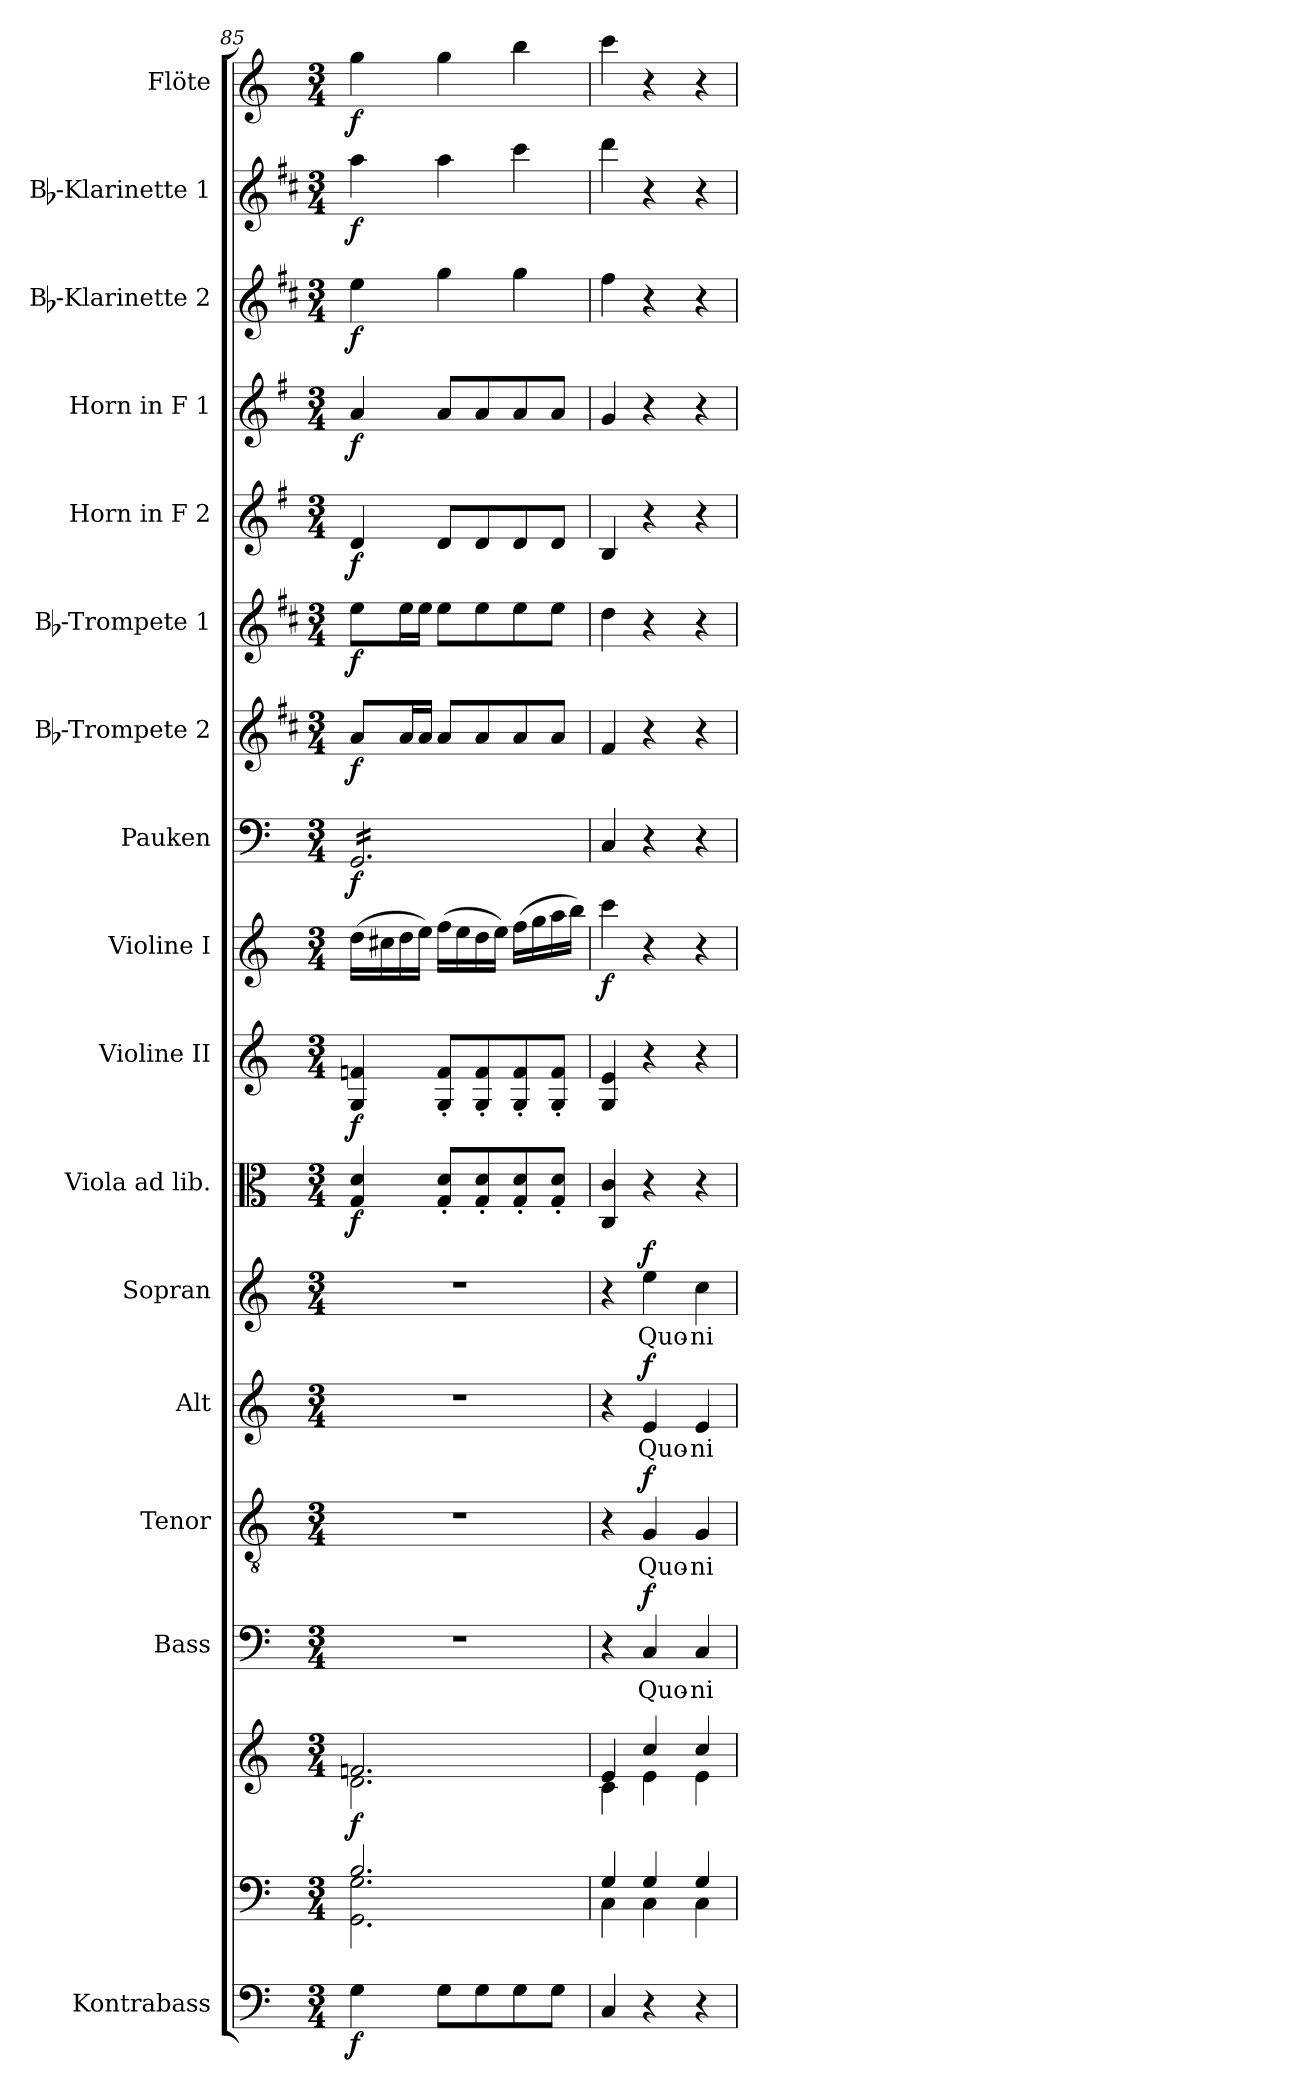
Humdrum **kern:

**kern	**dynam	**kern	**kern	**dynam	**kern	**text	**dynam	**kern	**text	**dynam	**kern	**text	**dynam	**kern	**text	**dynam	**kern	**dynam	**kern	**dynam	**kern	**dynam	**kern	**dynam	**kern	**dynam	**kern	**dynam	**kern	**dynam	**kern	**dynam	**kern	**dynam	**kern	**dynam	**kern	**dynam
*part17	*part17	*part16	*part16	*part16	*part15	*part15	*part15	*part14	*part14	*part14	*part13	*part13	*part13	*part12	*part12	*part12	*part11	*part11	*part10	*part10	*part9	*part9	*part8	*part8	*part7	*part7	*part6	*part6	*part5	*part5	*part4	*part4	*part3	*part3	*part2	*part2	*part1	*part1
*staff18	*staff18	*staff17	*staff16	*staff16/17	*staff15	*staff15	*staff15	*staff14	*staff14	*staff14	*staff13	*staff13	*staff13	*staff12	*staff12	*staff12	*staff11	*staff11	*staff10	*staff10	*staff9	*staff9	*staff8	*staff8	*staff7	*staff7	*staff6	*staff6	*staff5	*staff5	*staff4	*staff4	*staff3	*staff3	*staff2	*staff2	*staff1	*staff1
*I"Kontrabass	*	*	*	*	*I"Bass	*	*	*I"Tenor	*	*	*I"Alt	*	*	*I"Sopran	*	*	*I"Viola ad lib.	*	*I"Violine II	*	*I"Violine I	*	*I"Pauken	*	*I"Bb-Trompete 2	*	*I"Bb-Trompete 1	*	*I"Horn in F 2	*	*I"Horn in F 1	*	*I"Bb-Klarinette 2	*	*I"Bb-Klarinette 1	*	*I"Flöte	*
*I'Kb.	*	*	*	*	*I'B.	*	*	*I'T.	*	*	*I'A.	*	*	*I'S.	*	*	*I'Vla.	*	*I'Vl. II	*	*I'Vl. I	*	*I'Pk.	*	*I'Bb Trp. 2	*	*I'Bb Trp. 1	*	*	*	*	*	*I'Bb Kl. 2	*	*I'Bb Kl. 1	*	*I'Fl.	*
*clefF4	*	*clefF4	*clefG2	*	*clefF4	*	*	*clefGv2	*	*	*clefG2	*	*	*clefG2	*	*	*clefC3	*	*clefG2	*	*clefG2	*	*clefF4	*	*clefG2	*	*clefG2	*	*clefG2	*	*clefG2	*	*clefG2	*	*clefG2	*	*clefG2	*
*ITrd7c12	*	*	*	*	*	*	*	*	*	*	*	*	*	*	*	*	*	*	*	*	*	*	*	*	*ITrd1c2	*	*ITrd1c2	*	*ITrd4c7	*	*ITrd4c7	*	*ITrd1c2	*	*ITrd1c2	*	*	*
*k[]	*	*k[]	*k[]	*	*k[]	*	*	*k[]	*	*	*k[]	*	*	*k[]	*	*	*k[]	*	*k[]	*	*k[]	*	*k[]	*	*k[]	*	*k[]	*	*k[]	*	*k[]	*	*k[]	*	*k[]	*	*k[]	*
*C:	*	*C:	*C:	*	*C:	*	*	*C:	*	*	*C:	*	*	*C:	*	*	*C:	*	*C:	*	*C:	*	*C:	*	*C:	*	*C:	*	*C:	*	*C:	*	*C:	*	*C:	*	*C:	*
*M3/4	*	*M3/4	*M3/4	*	*M3/4	*	*	*M3/4	*	*	*M3/4	*	*	*M3/4	*	*	*M3/4	*	*M3/4	*	*M3/4	*	*M3/4	*	*M3/4	*	*M3/4	*	*M3/4	*	*M3/4	*	*M3/4	*	*M3/4	*	*M3/4	*
=85	=85	=85	=85	=85	=85	=85	=85	=85	=85	=85	=85	=85	=85	=85	=85	=85	=85	=85	=85	=85	=85	=85	=85	=85	=85	=85	=85	=85	=85	=85	=85	=85	=85	=85	=85	=85	=85	=85
*	*	*^	*^	*	*	*	*	*	*	*	*	*	*	*	*	*	*	*	*	*	*	*	*	*	*	*	*	*	*	*	*	*	*	*	*	*	*	*
!	!LO:DY:b	!	!	!	!	!LO:DY:b	!	!	!	!	!	!	!	!	!	!	!	!	!	!LO:DY:b	!	!LO:DY:b	!	!	!	!LO:DY:b	!	!LO:DY:b	!	!LO:DY:b	!	!LO:DY:b	!	!LO:DY:b	!	!LO:DY:b	!	!LO:DY:b	!	!LO:DY:b
*	*	*	*	*	*	*	*	*	*	*	*	*	*	*	*	*	*	*	*	*	*	*	*	*	*tremolo	*	*	*	*	*	*	*	*	*	*	*	*	*	*	*
4GG\	f	2.B/	2.GG\ 2.G\	2.fn/	2.d\	f	2.r	.	.	2.r	.	.	2.r	.	.	2.r	.	.	4G/ 4d/	f	4G/ 4fn/	f	(>16dd\LL	.	16GG/LL	f	8g/L	f	8dd\L	f	4G/	f	4d/	f	4dd\	f	4gg\	f	4gg\	f
.	.	.	.	.	.	.	.	.	.	.	.	.	.	.	.	.	.	.	.	.	.	.	16cc#X\	.	16GG/	.	.	.	.	.	.	.	.	.	.	.	.	.	.	.
.	.	.	.	.	.	.	.	.	.	.	.	.	.	.	.	.	.	.	.	.	.	.	16dd\	.	16GG/	.	16g/L	.	16dd\L	.	.	.	.	.	.	.	.	.	.	.
.	.	.	.	.	.	.	.	.	.	.	.	.	.	.	.	.	.	.	.	.	.	.	16ee\JJ)	.	16GG/	.	16g/JJ	.	16dd\JJ	.	.	.	.	.	.	.	.	.	.	.
8GG\L	.	.	.	.	.	.	.	.	.	.	.	.	.	.	.	.	.	.	8G/'< 8d/'<L	.	8G/'< 8f/'<L	.	(>16ff\LL	.	16GG/	.	8g/L	.	8dd\L	.	8G/L	.	8d/L	.	4ff\	.	4gg\	.	4gg\	.
.	.	.	.	.	.	.	.	.	.	.	.	.	.	.	.	.	.	.	.	.	.	.	16ee\	.	16GG/	.	.	.	.	.	.	.	.	.	.	.	.	.	.	.
8GG\	.	.	.	.	.	.	.	.	.	.	.	.	.	.	.	.	.	.	8G/'< 8d/'<	.	8G/'< 8f/'<	.	16dd\	.	16GG/	.	8g/	.	8dd\	.	8G/	.	8d/	.	.	.	.	.	.	.
.	.	.	.	.	.	.	.	.	.	.	.	.	.	.	.	.	.	.	.	.	.	.	16ee\JJ)	.	16GG/	.	.	.	.	.	.	.	.	.	.	.	.	.	.	.
8GG\	.	.	.	.	.	.	.	.	.	.	.	.	.	.	.	.	.	.	8G/'< 8d/'<	.	8G/'< 8f/'<	.	(>16ff\LL	.	16GG/	.	8g/	.	8dd\	.	8G/	.	8d/	.	4ff\	.	4bb\	.	4bb\	.
.	.	.	.	.	.	.	.	.	.	.	.	.	.	.	.	.	.	.	.	.	.	.	16gg\	.	16GG/	.	.	.	.	.	.	.	.	.	.	.	.	.	.	.
8GG\J	.	.	.	.	.	.	.	.	.	.	.	.	.	.	.	.	.	.	8G/'< 8d/'<J	.	8G/'< 8f/'<J	.	16aa\	.	16GG/	.	8g/J	.	8dd\J	.	8G/J	.	8d/J	.	.	.	.	.	.	.
.	.	.	.	.	.	.	.	.	.	.	.	.	.	.	.	.	.	.	.	.	.	.	16bb\JJ)	.	16GG/JJ	.	.	.	.	.	.	.	.	.	.	.	.	.	.	.
*	*	*	*	*	*	*	*	*	*	*	*	*	*	*	*	*	*	*	*	*	*	*	*	*	*Xtremolo	*	*	*	*	*	*	*	*	*	*	*	*	*	*	*
=86	=86	=86	=86	=86	=86	=86	=86	=86	=86	=86	=86	=86	=86	=86	=86	=86	=86	=86	=86	=86	=86	=86	=86	=86	=86	=86	=86	=86	=86	=86	=86	=86	=86	=86	=86	=86	=86	=86	=86	=86
!	!	!	!	!	!	!	!	!	!	!	!	!	!	!	!	!	!	!	!	!	!	!	!	!LO:DY:b	!	!	!	!	!	!	!	!	!	!	!	!	!	!	!	!
4CC/	.	4G/	4C\	4e/	4c\	.	4r	.	.	4r	.	.	4r	.	.	4r	.	.	4C/ 4c/	.	4G/ 4e/	.	4ccc\	f	4C/	.	4e/	.	4cc\	.	4E/	.	4c/	.	4ee\	.	4ccc\	.	4ccc\	.
!	!	!	!	!	!	!	!	!LO:LY:b	!LO:DY:a	!	!LO:LY:b	!LO:DY:a	!	!LO:LY:b	!LO:DY:a	!	!LO:LY:b	!LO:DY:a	!	!	!	!	!	!	!	!	!	!	!	!	!	!	!	!	!	!	!	!	!	!
4r	.	4G/	4C\	4cc/	4e\	.	4C/	Quo-	f	4G/	Quo-	f	4e/	Quo-	f	4ee\	Quo-	f	4r	.	4r	.	4r	.	4r	.	4r	.	4r	.	4r	.	4r	.	4r	.	4r	.	4r	.
!	!	!	!	!	!	!	!	!LO:LY:b	!	!	!LO:LY:b	!	!	!LO:LY:b	!	!	!LO:LY:b	!	!	!	!	!	!	!	!	!	!	!	!	!	!	!	!	!	!	!	!	!	!	!
4r	.	4G/	4C\	4cc/	4e\	.	4C/	-ni-	.	4G/	-ni-	.	4e/	-ni-	.	4cc\	-ni-	.	4r	.	4r	.	4r	.	4r	.	4r	.	4r	.	4r	.	4r	.	4r	.	4r	.	4r	.
*	*	*v	*v	*	*	*	*	*	*	*	*	*	*	*	*	*	*	*	*	*	*	*	*	*	*	*	*	*	*	*	*	*	*	*	*	*	*	*	*	*
*	*	*	*v	*v	*	*	*	*	*	*	*	*	*	*	*	*	*	*	*	*	*	*	*	*	*	*	*	*	*	*	*	*	*	*	*	*	*	*	*
=	=	=	=	=	=	=	=	=	=	=	=	=	=	=	=	=	=	=	=	=	=	=	=	=	=	=	=	=	=	=	=	=	=	=	=	=	=	=
*-	*-	*-	*-	*-	*-	*-	*-	*-	*-	*-	*-	*-	*-	*-	*-	*-	*-	*-	*-	*-	*-	*-	*-	*-	*-	*-	*-	*-	*-	*-	*-	*-	*-	*-	*-	*-	*-	*-
